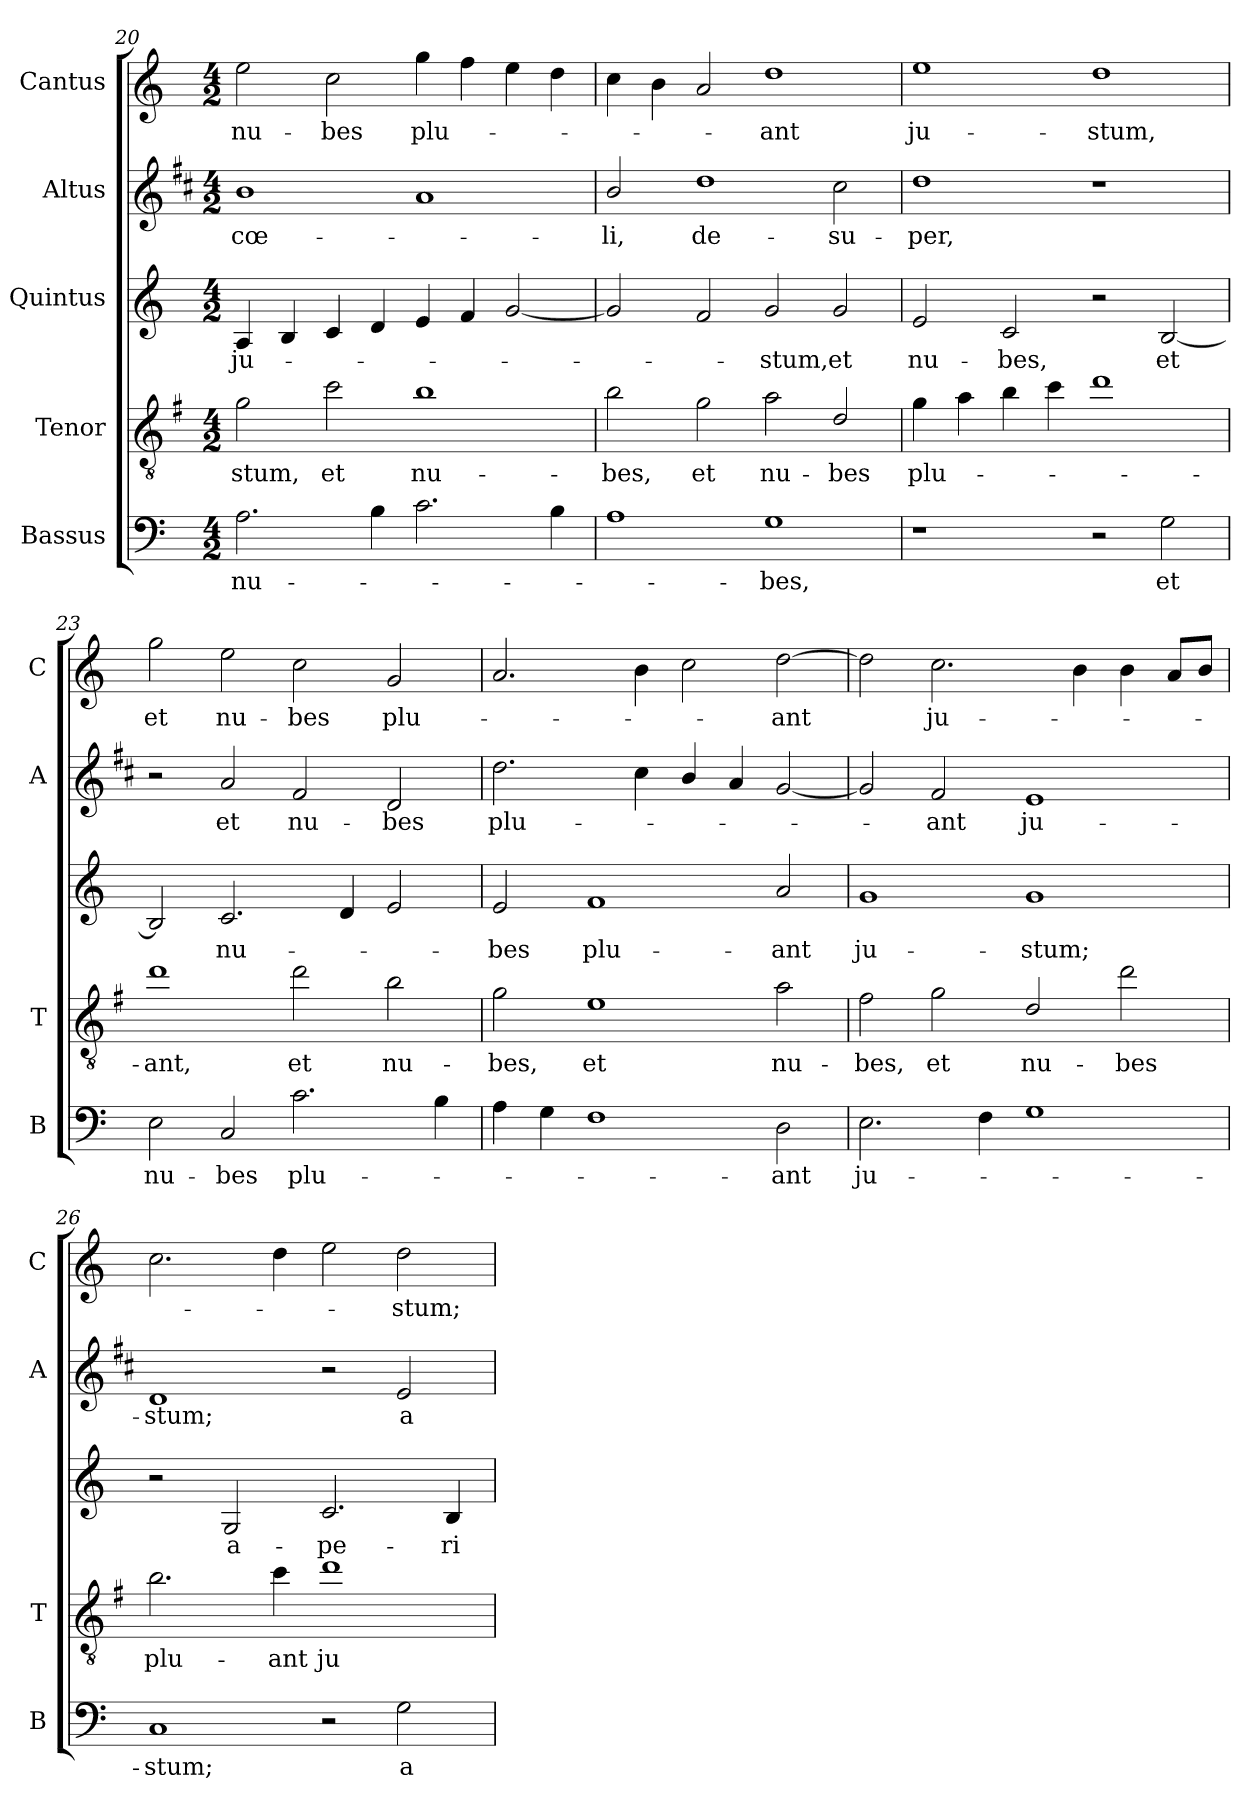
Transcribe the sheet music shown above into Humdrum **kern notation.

**kern	**text	**kern	**text	**kern	**text	**kern	**text	**kern	**text
*part5	*part5	*part4	*part4	*part3	*part3	*part2	*part2	*part1	*part1
*staff5	*staff5	*staff4	*staff4	*staff3	*staff3	*staff2	*staff2	*staff1	*staff1
*I"Bassus	*	*I"Tenor	*	*I"Quintus	*	*I"Altus	*	*I"Cantus	*
*I'B	*	*I'T	*	*	*	*I'A	*	*I'C	*
*clefF4	*	*clefGv2	*	*clefG2	*	*clefG2	*	*clefG2	*
*	*	*ITrd4c7	*	*	*	*ITrd1c2	*	*	*
*k[]	*	*k[]	*	*k[]	*	*k[]	*	*k[]	*
*C:	*	*C:	*	*C:	*	*C:	*	*C:	*
*M4/2	*	*M4/2	*	*M4/2	*	*M4/2	*	*M4/2	*
=20	=20	=20	=20	=20	=20	=20	=20	=20	=20
!	!LO:LY:b	!	!LO:LY:b	!	!LO:LY:b	!	!LO:LY:b	!	!LO:LY:b
2.A\	nu-	2c\	-stum,	4A/	ju-	1a	cœ-	2ee\	nu-
.	.	.	.	4B/	.	.	.	.	.
!	!	!	!LO:LY:b	!	!	!	!	!	!LO:LY:b
.	.	2f\	et	4c/	.	.	.	2cc\	-bes
4B\	.	.	.	4d/	.	.	.	.	.
!	!	!	!LO:LY:b	!	!	!	!	!	!LO:LY:b
2.c\	.	1e	nu-	4e/	.	1g	.	4gg\	plu-
.	.	.	.	4f/	.	.	.	4ff\	.
.	.	.	.	[2g/	.	.	.	4ee\	.
4B\	.	.	.	.	.	.	.	4dd\	.
=21	=21	=21	=21	=21	=21	=21	=21	=21	=21
!	!	!	!LO:LY:b	!	!	!	!LO:LY:b	!	!
1A	.	2e\	-bes,	2g/]	.	2a/	-li,	4cc\	.
.	.	.	.	.	.	.	.	4b\	.
!	!	!	!LO:LY:b	!	!	!	!LO:LY:b	!	!
.	.	2c\	et	2f/	.	1cc	de-	2a/	.
!	!LO:LY:b	!	!LO:LY:b	!	!LO:LY:b	!	!	!	!LO:LY:b
1G	-bes,	2d\	nu-	2g/	-stum,	.	.	1dd	-ant
!	!	!	!LO:LY:b	!	!LO:LY:b	!	!LO:LY:b	!	!
.	.	2G/	-bes	2g/	et	2b\	-su-	.	.
=22	=22	=22	=22	=22	=22	=22	=22	=22	=22
!	!	!	!LO:LY:b	!	!LO:LY:b	!	!LO:LY:b	!	!LO:LY:b
1r	.	4c\	plu-	2e/	nu-	1cc	-per,	1ee	ju-
.	.	4d\	.	.	.	.	.	.	.
!	!	!	!	!	!LO:LY:b	!	!	!	!
.	.	4e\	.	2c/	-bes,	.	.	.	.
.	.	4f\	.	.	.	.	.	.	.
!	!	!	!	!	!	!	!	!	!LO:LY:b
2r	.	1g	.	2r	.	1r	.	1dd	-stum,
!	!LO:LY:b	!	!	!	!LO:LY:b	!	!	!	!
2G\	et	.	.	[2B/	et	.	.	.	.
=23	=23	=23	=23	=23	=23	=23	=23	=23	=23
!	!LO:LY:b	!	!LO:LY:b	!	!	!	!	!	!LO:LY:b
2E\	nu-	1g	-ant,	2B/]	.	2r	.	2gg\	et
!	!LO:LY:b	!	!	!	!LO:LY:b	!	!LO:LY:b	!	!LO:LY:b
2C/	-bes	.	.	2.c/	nu-	2g/	et	2ee\	nu-
!	!LO:LY:b	!	!LO:LY:b	!	!	!	!LO:LY:b	!	!LO:LY:b
2.c\	plu-	2g\	et	.	.	2e/	nu-	2cc\	-bes
.	.	.	.	4d/	.	.	.	.	.
!	!	!	!LO:LY:b	!	!	!	!LO:LY:b	!	!LO:LY:b
.	.	2e\	nu-	2e/	.	2c/	-bes	2g/	plu-
4B\	.	.	.	.	.	.	.	.	.
!!LO:LB:g=z
=24	=24	=24	=24	=24	=24	=24	=24	=24	=24
!	!	!	!LO:LY:b	!	!LO:LY:b	!	!LO:LY:b	!	!
4A\	.	2c\	-bes,	2e/	-bes	2.cc\	plu-	2.a/	.
4G\	.	.	.	.	.	.	.	.	.
!	!	!	!LO:LY:b	!	!LO:LY:b	!	!	!	!
1F	.	1A	et	1f	plu-	.	.	.	.
.	.	.	.	.	.	4b\	.	4b\	.
.	.	.	.	.	.	4a/	.	2cc\	.
.	.	.	.	.	.	4g/	.	.	.
!	!LO:LY:b	!	!LO:LY:b	!	!LO:LY:b	!	!	!	!LO:LY:b
2D\	-ant	2d\	nu-	2a/	-ant	[2f/	.	[2dd\	-ant
=25	=25	=25	=25	=25	=25	=25	=25	=25	=25
!	!LO:LY:b	!	!LO:LY:b	!	!LO:LY:b	!	!	!	!
2.E\	ju-	2B\	-bes,	1g	ju-	2f/]	.	2dd\]	.
!	!	!	!LO:LY:b	!	!	!	!LO:LY:b	!	!LO:LY:b
.	.	2c\	et	.	.	2e/	-ant	2.cc\	ju-
4F\	.	.	.	.	.	.	.	.	.
!	!	!	!LO:LY:b	!	!LO:LY:b	!	!LO:LY:b	!	!
1G	.	2G/	nu-	1g	-stum;	1d	ju-	.	.
.	.	.	.	.	.	.	.	4b\	.
!	!	!	!LO:LY:b	!	!	!	!	!	!
.	.	2g\	-bes	.	.	.	.	4b\	.
.	.	.	.	.	.	.	.	8a/L	.
.	.	.	.	.	.	.	.	8b/J	.
=26	=26	=26	=26	=26	=26	=26	=26	=26	=26
!	!LO:LY:b	!	!LO:LY:b	!	!	!	!LO:LY:b	!	!
1C	-stum;	2.e\	plu-	2r	.	1c	-stum;	2.cc\	.
!	!	!	!	!	!LO:LY:b	!	!	!	!
.	.	.	.	2G/	a-	.	.	.	.
!	!	!	!LO:LY:b	!	!	!	!	!	!
.	.	4f\	-ant	.	.	.	.	4dd\	.
!	!	!	!LO:LY:b	!	!LO:LY:b	!	!	!	!
2r	.	1g	ju-	2.c/	-pe-	2r	.	2ee\	.
!	!LO:LY:b	!	!	!	!	!	!LO:LY:b	!	!LO:LY:b
2G\	a-	.	.	.	.	2d/	a-	2dd\	-stum;
!	!	!	!	!	!LO:LY:b	!	!	!	!
.	.	.	.	4B/	-ri-	.	.	.	.
=	=	=	=	=	=	=	=	=	=
*-	*-	*-	*-	*-	*-	*-	*-	*-	*-
